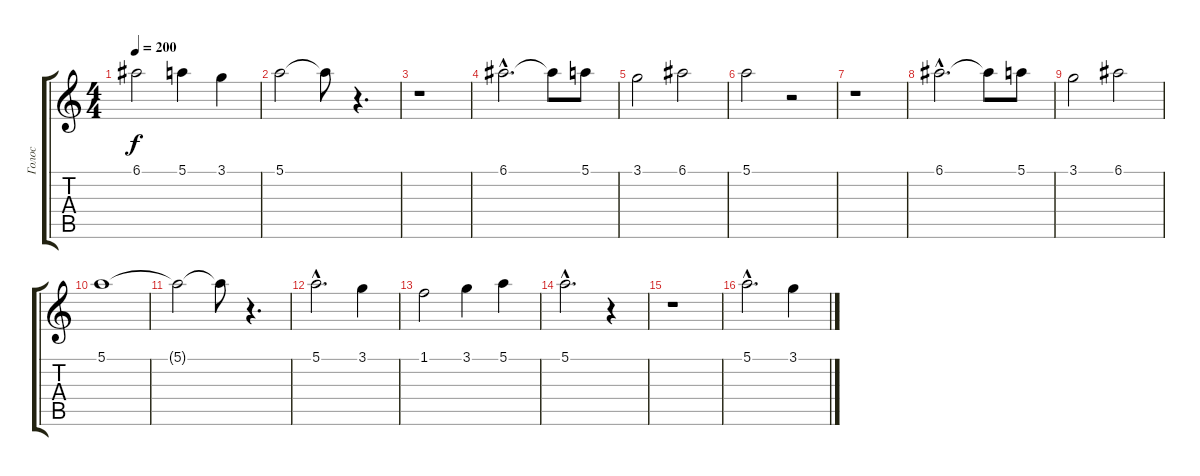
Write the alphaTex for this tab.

\track ("Голос" "Голос") {instrument electricguitarclean}
\staff {score tabs}
\tuning (E4 B3 G3 D3 A2 E2) {hide}
\ts (4 4)
\tempo 200
\clef g2
\ks c
6.1.2{dy f} 5.1.4 3.1.4 |
5.1.2 5.1{t}.8 r.4{d} |
r.1 |
6.1{hac}.2{d} 6.1{t}.8 5.1.8 |
3.1.2 6.1.2 |
5.1.2 r.2 |
r.1 |
6.1{hac}.2{d} 6.1{t}.8 5.1.8 |
3.1.2 6.1.2 |
5.1.1 |
5.1{t}.2 5.1{t}.8 r.4{d} |
5.1{hac}.2{d} 3.1.4 |
1.1.2 3.1.4 5.1.4 |
5.1{hac}.2{d} r.4 |
r.1 |
5.1{hac}.2{d} 3.1.4
